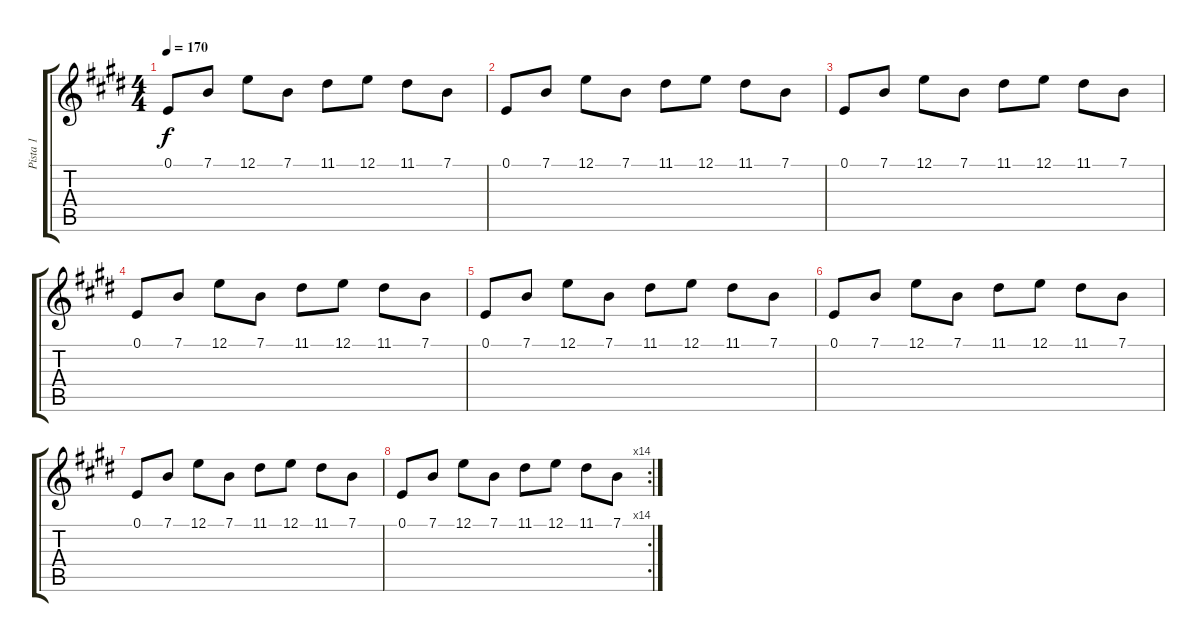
\track ("Pista 1" "Pista 1") {instrument orchestralharp}
\staff {score tabs}
\tuning (E4 B3 G3 D3 A2 E2) {hide}
\ts (4 4)
\tempo 170
\clef g2
\ks e
0.1.8{dy f instrument orchestralharp} 7.1.8 12.1.8 7.1.8 11.1.8 12.1.8 11.1.8 7.1.8 |
0.1.8 7.1.8 12.1.8 7.1.8 11.1.8 12.1.8 11.1.8 7.1.8 |
0.1.8 7.1.8 12.1.8 7.1.8 11.1.8 12.1.8 11.1.8 7.1.8 |
0.1.8 7.1.8 12.1.8 7.1.8 11.1.8 12.1.8 11.1.8 7.1.8 |
0.1.8 7.1.8 12.1.8 7.1.8 11.1.8 12.1.8 11.1.8 7.1.8 |
0.1.8 7.1.8 12.1.8 7.1.8 11.1.8 12.1.8 11.1.8 7.1.8 |
0.1.8 7.1.8 12.1.8 7.1.8 11.1.8 12.1.8 11.1.8 7.1.8 |
\rc 14
0.1.8 7.1.8 12.1.8 7.1.8 11.1.8 12.1.8 11.1.8 7.1.8
